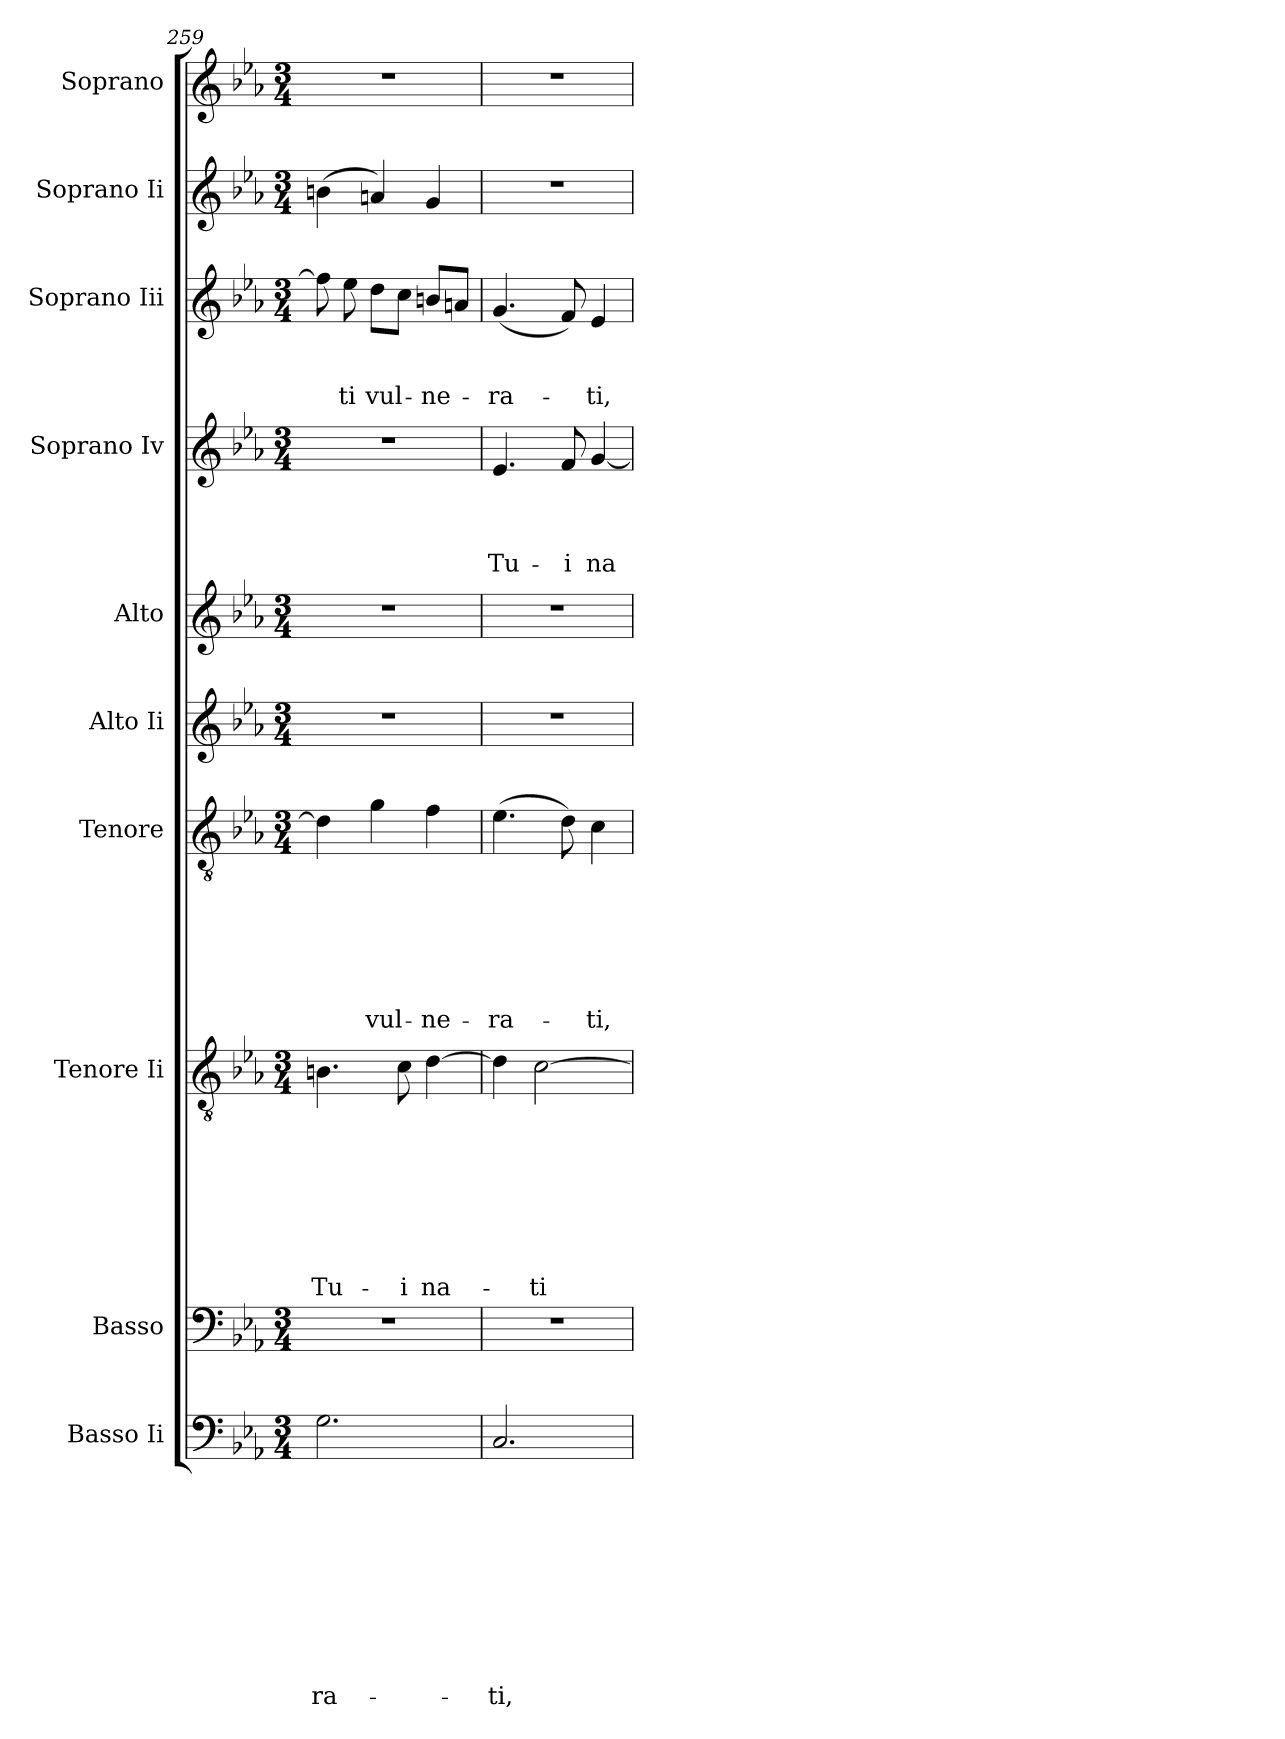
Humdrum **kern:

**kern	**text	**text	**text	**text	**text	**text	**text	**text	**text	**text	**kern	**kern	**text	**text	**text	**text	**text	**text	**text	**text	**kern	**text	**text	**text	**text	**text	**text	**text	**kern	**kern	**kern	**text	**text	**text	**text	**kern	**text	**text	**text	**kern	**kern
*part10	*part10	*part10	*part10	*part10	*part10	*part10	*part10	*part10	*part10	*part10	*part9	*part8	*part8	*part8	*part8	*part8	*part8	*part8	*part8	*part8	*part7	*part7	*part7	*part7	*part7	*part7	*part7	*part7	*part6	*part5	*part4	*part4	*part4	*part4	*part4	*part3	*part3	*part3	*part3	*part2	*part1
*staff10	*staff10	*staff10	*staff10	*staff10	*staff10	*staff10	*staff10	*staff10	*staff10	*staff10	*staff9	*staff8	*staff8	*staff8	*staff8	*staff8	*staff8	*staff8	*staff8	*staff8	*staff7	*staff7	*staff7	*staff7	*staff7	*staff7	*staff7	*staff7	*staff6	*staff5	*staff4	*staff4	*staff4	*staff4	*staff4	*staff3	*staff3	*staff3	*staff3	*staff2	*staff1
*I"Basso Ii	*	*	*	*	*	*	*	*	*	*	*I"Basso	*I"Tenore Ii	*	*	*	*	*	*	*	*	*I"Tenore	*	*	*	*	*	*	*	*I"Alto Ii	*I"Alto	*I"Soprano Iv	*	*	*	*	*I"Soprano Iii	*	*	*	*I"Soprano Ii	*I"Soprano
*clefF4	*	*	*	*	*	*	*	*	*	*	*clefF4	*clefGv2	*	*	*	*	*	*	*	*	*clefGv2	*	*	*	*	*	*	*	*clefG2	*clefG2	*clefG2	*	*	*	*	*clefG2	*	*	*	*clefG2	*clefG2
*k[b-e-a-]	*	*	*	*	*	*	*	*	*	*	*k[b-e-a-]	*k[b-e-a-]	*	*	*	*	*	*	*	*	*k[b-e-a-]	*	*	*	*	*	*	*	*k[b-e-a-]	*k[b-e-a-]	*k[b-e-a-]	*	*	*	*	*k[b-e-a-]	*	*	*	*k[b-e-a-]	*k[b-e-a-]
*E-:	*	*	*	*	*	*	*	*	*	*	*E-:	*E-:	*	*	*	*	*	*	*	*	*E-:	*	*	*	*	*	*	*	*E-:	*E-:	*E-:	*	*	*	*	*E-:	*	*	*	*E-:	*E-:
*M3/4	*	*	*	*	*	*	*	*	*	*	*M3/4	*M3/4	*	*	*	*	*	*	*	*	*M3/4	*	*	*	*	*	*	*	*M3/4	*M3/4	*M3/4	*	*	*	*	*M3/4	*	*	*	*M3/4	*M3/4
=259	=259	=259	=259	=259	=259	=259	=259	=259	=259	=259	=259	=259	=259	=259	=259	=259	=259	=259	=259	=259	=259	=259	=259	=259	=259	=259	=259	=259	=259	=259	=259	=259	=259	=259	=259	=259	=259	=259	=259	=259	=259
!	!	!	!	!	!	!	!	!	!	!LO:LY:b	!LO:N:vis=1	!	!	!	!	!	!	!	!	!LO:LY:b	!	!	!	!	!	!	!	!	!LO:N:vis=1	!LO:N:vis=1	!LO:N:vis=1	!	!	!	!	!	!	!	!	!	!LO:N:vis=1
2.G\	.	.	.	.	.	.	.	.	.	-ra-	2.r	4.Bn\	.	.	.	.	.	.	.	Tu-	4d\]	.	.	.	.	.	.	.	2.r	2.r	2.r	.	.	.	.	8ff\]	.	.	.	(>4bn\	2.r
!	!	!	!	!	!	!	!	!	!	!	!	!	!	!	!	!	!	!	!	!	!	!	!	!	!	!	!	!	!	!	!	!	!	!	!	!	!	!	!LO:LY:b	!	!
.	.	.	.	.	.	.	.	.	.	.	.	.	.	.	.	.	.	.	.	.	.	.	.	.	.	.	.	.	.	.	.	.	.	.	.	8ee-\	.	.	-ti	.	.
!	!	!	!	!	!	!	!	!	!	!	!	!	!	!	!	!	!	!	!	!	!	!	!	!	!	!	!	!LO:LY:b	!	!	!	!	!	!	!	!	!	!	!LO:LY:b	!	!
.	.	.	.	.	.	.	.	.	.	.	.	.	.	.	.	.	.	.	.	.	4g\	.	.	.	.	.	.	vul-	.	.	.	.	.	.	.	8dd\L	.	.	vul-	4an/)	.
!	!	!	!	!	!	!	!	!	!	!	!	!	!	!	!	!	!	!	!	!LO:LY:b	!	!	!	!	!	!	!	!	!	!	!	!	!	!	!	!	!	!	!	!	!
.	.	.	.	.	.	.	.	.	.	.	.	8c\	.	.	.	.	.	.	.	-i	.	.	.	.	.	.	.	.	.	.	.	.	.	.	.	8cc\J	.	.	.	.	.
!	!	!	!	!	!	!	!	!	!	!	!	!	!	!	!	!	!	!	!	!LO:LY:b	!	!	!	!	!	!	!	!LO:LY:b	!	!	!	!	!	!	!	!	!	!	!LO:LY:b	!	!
.	.	.	.	.	.	.	.	.	.	.	.	[>4d\	.	.	.	.	.	.	.	na-	4f\	.	.	.	.	.	.	-ne-	.	.	.	.	.	.	.	8bn/L	.	.	-ne-	4g/	.
.	.	.	.	.	.	.	.	.	.	.	.	.	.	.	.	.	.	.	.	.	.	.	.	.	.	.	.	.	.	.	.	.	.	.	.	8an/J	.	.	.	.	.
!!LO:PB:g=z
=260	=260	=260	=260	=260	=260	=260	=260	=260	=260	=260	=260	=260	=260	=260	=260	=260	=260	=260	=260	=260	=260	=260	=260	=260	=260	=260	=260	=260	=260	=260	=260	=260	=260	=260	=260	=260	=260	=260	=260	=260	=260
!	!	!	!	!	!	!	!	!	!	!LO:LY:b	!LO:N:vis=1	!	!	!	!	!	!	!	!	!	!	!	!	!	!	!	!	!LO:LY:b	!LO:N:vis=1	!LO:N:vis=1	!	!	!	!	!LO:LY:b	!	!	!	!LO:LY:b	!LO:N:vis=1	!LO:N:vis=1
2.C/	.	.	.	.	.	.	.	.	.	-ti,	2.r	4d\]	.	.	.	.	.	.	.	.	(>4.e-\	.	.	.	.	.	.	-ra-	2.r	2.r	4.e-/	.	.	.	Tu-	(<4.g/	.	.	-ra-	2.r	2.r
!	!	!	!	!	!	!	!	!	!	!	!	!	!	!	!	!	!	!	!	!LO:LY:b	!	!	!	!	!	!	!	!	!	!	!	!	!	!	!	!	!	!	!	!	!
.	.	.	.	.	.	.	.	.	.	.	.	[>2c\	.	.	.	.	.	.	.	-ti	.	.	.	.	.	.	.	.	.	.	.	.	.	.	.	.	.	.	.	.	.
!	!	!	!	!	!	!	!	!	!	!	!	!	!	!	!	!	!	!	!	!	!	!	!	!	!	!	!	!	!	!	!	!	!	!	!LO:LY:b	!	!	!	!	!	!
.	.	.	.	.	.	.	.	.	.	.	.	.	.	.	.	.	.	.	.	.	8d\)	.	.	.	.	.	.	.	.	.	8f/	.	.	.	-i	8f/)	.	.	.	.	.
!	!	!	!	!	!	!	!	!	!	!	!	!	!	!	!	!	!	!	!	!	!	!	!	!	!	!	!	!LO:LY:b	!	!	!	!	!	!	!LO:LY:b	!	!	!	!LO:LY:b	!	!
.	.	.	.	.	.	.	.	.	.	.	.	.	.	.	.	.	.	.	.	.	4c\	.	.	.	.	.	.	-ti,	.	.	[<4g/	.	.	.	na-	4e-/	.	.	-ti,	.	.
=	=	=	=	=	=	=	=	=	=	=	=	=	=	=	=	=	=	=	=	=	=	=	=	=	=	=	=	=	=	=	=	=	=	=	=	=	=	=	=	=	=
*-	*-	*-	*-	*-	*-	*-	*-	*-	*-	*-	*-	*-	*-	*-	*-	*-	*-	*-	*-	*-	*-	*-	*-	*-	*-	*-	*-	*-	*-	*-	*-	*-	*-	*-	*-	*-	*-	*-	*-	*-	*-
